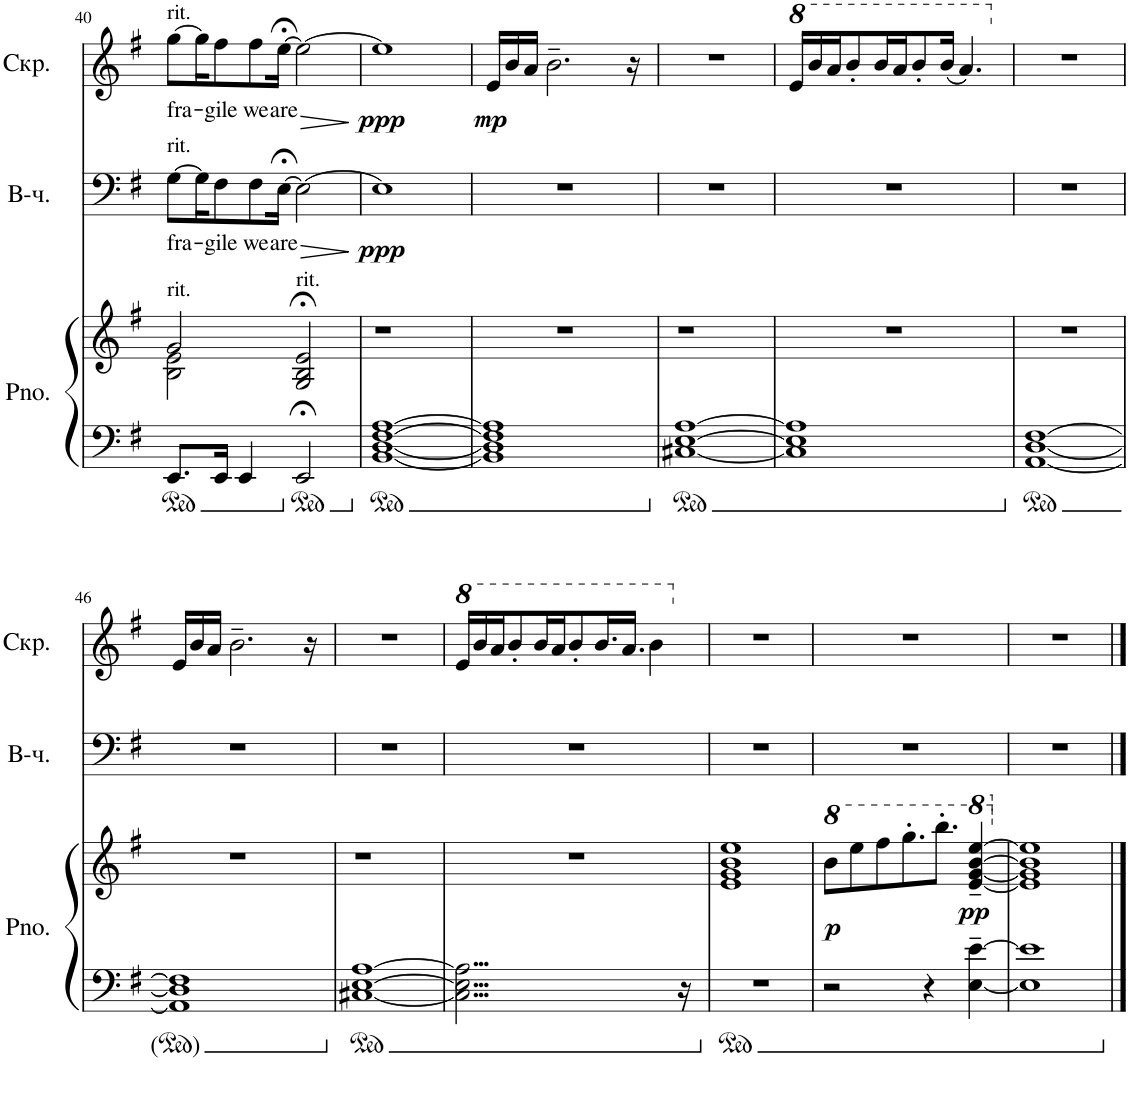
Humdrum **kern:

**kern	**kern	**dynam	**kern	**text	**dynam	**kern	**text	**dynam
*part3	*part3	*part3	*part2	*part2	*part2	*part1	*part1	*part1
*staff4	*staff3	*staff3/4	*staff2	*staff2	*staff2	*staff1	*staff1	*staff1
*I"Piano	*	*	*I"Виолончель	*	*	*I"Скрипка	*	*
*I'Pno.	*	*	*	*	*	*	*	*
!!LO:PB:g=z
*clefF4	*clefG2	*	*clefF4	*	*	*clefG2	*	*
*k[f#]	*k[f#]	*	*k[f#]	*	*	*k[f#]	*	*
*M4/4	*M4/4	*	*M4/4	*	*	*M4/4	*	*
*met(c)	*met(c)	*	*met(c)	*	*	*met(c)	*	*
=40	=40	=40	=40	=40	=40	=40	=40	=40
*	*^	*	*	*	*	*	*	*
!	!	!	!	!	!	!	!LO:TX:a:t=rit.	!	!
!	!	!	!	!LO:TX:a:t=rit.	!	!	!	!	!
!	!LO:TX:a:t=rit.	!	!	!	!	!	!	!	!
!	!	!	!	!	!LO:LY:b	!	!	!LO:LY:b	!
8.EE/L	2g/	2B\ 2e\	.	[8G\L	fra-	.	[8gg\L	fra-	.
.	.	.	.	16G\K]	.	.	16gg\K]	.	.
!	!	!	!	!	!LO:LY:b	!	!	!LO:LY:b	!
16EE/Jk	.	.	.	8F#\	-gile	.	8ff#\	-gile	.
4EE/	.	.	.	.	.	.	.	.	.
!	!	!	!	!	!LO:LY:b	!	!	!LO:LY:b	!
.	.	.	.	8F#\	we	.	8ff#\	we	.
!	!	!	!	!	!LO:LY:b	!	!	!LO:LY:b	!
.	.	.	.	[16E;<\Jk	are	.	[16ee;<\Jk	are	.
!	!LO:TX:a:t=rit.	!	!	!	!	!	!	!	!
!	!	!	!	!	!	!LO:HP:b	!	!	!LO:HP:b
2EE;</	2G/;< 2B/;< 2e/;<	2ryy	.	2E\_	.	>	2ee\_	.	>
*	*v	*v	*	*	*	*	*	*	*
.	.	.	.	.	]	.	.	]
=41	=41	=41	=41	=41	=41	=41	=41	=41
!	!	!	!	!	!LO:DY:b	!	!	!LO:DY:b
[1BB [1D [1F# [1A	1r	.	1E]	.	ppp	1ee]	.	ppp
=42	=42	=42	=42	=42	=42	=42	=42	=42
!	!	!	!	!	!	!	!	!LO:DY:b
1BB] 1D] 1F#] 1A]	1r	.	1r	.	.	16e/LL	.	mp
.	.	.	.	.	.	16b/	.	.
.	.	.	.	.	.	16a/JJ	.	.
.	.	.	.	.	.	2.b~\	.	.
.	.	.	.	.	.	16r	.	.
=43	=43	=43	=43	=43	=43	=43	=43	=43
[1C#X [1E [1A	1r	.	1r	.	.	1r	.	.
=44	=44	=44	=44	=44	=44	=44	=44	=44
*	*	*	*	*	*	*8va	*	*
1C#] 1E] 1A]	1r	.	1r	.	.	16ee/LL	.	.
.	.	.	.	.	.	16bb/	.	.
.	.	.	.	.	.	16aa/J	.	.
.	.	.	.	.	.	8bb'/	.	.
.	.	.	.	.	.	16bb/L	.	.
.	.	.	.	.	.	16aa/J	.	.
.	.	.	.	.	.	8bb'/	.	.
.	.	.	.	.	.	(16bb/Jk	.	.
.	.	.	.	.	.	4.aa/)	.	.
=45	=45	=45	=45	=45	=45	=45	=45	=45
*	*	*	*	*	*	*X8va	*	*
[1AA [1D [1F#	1r	.	1r	.	.	1r	.	.
!!LO:LB:g=z
=46	=46	=46	=46	=46	=46	=46	=46	=46
1AA] 1D] 1F#]	1r	.	1r	.	.	16e/LL	.	.
.	.	.	.	.	.	16b/	.	.
.	.	.	.	.	.	16a/JJ	.	.
.	.	.	.	.	.	2.b~\	.	.
.	.	.	.	.	.	16r	.	.
=47	=47	=47	=47	=47	=47	=47	=47	=47
[1C#X [1E [1A	1r	.	1r	.	.	1r	.	.
=48	=48	=48	=48	=48	=48	=48	=48	=48
*	*	*	*	*	*	*8va	*	*
2...C#\] 2...E\] 2...A\]	1r	.	1r	.	.	16ee/LL	.	.
.	.	.	.	.	.	16bb/	.	.
.	.	.	.	.	.	16aa/J	.	.
.	.	.	.	.	.	8bb'/	.	.
.	.	.	.	.	.	16bb/L	.	.
.	.	.	.	.	.	16aa/J	.	.
.	.	.	.	.	.	8bb'/	.	.
.	.	.	.	.	.	16.bb/L	.	.
.	.	.	.	.	.	16.aa/JJ	.	.
.	.	.	.	.	.	4bb\	.	.
16r	.	.	.	.	.	.	.	.
=49	=49	=49	=49	=49	=49	=49	=49	=49
*	*	*	*	*	*	*X8va	*	*
1r	1e 1g 1b 1ee	.	1r	.	.	1r	.	.
=50	=50	=50	=50	=50	=50	=50	=50	=50
*	*8va	*	*	*	*	*	*	*
!	!	!LO:DY:b	!	!	!	!	!	!
2r	8bb\L	p	1r	.	.	1r	.	.
.	8eee\	.	.	.	.	.	.	.
.	8fff#\	.	.	.	.	.	.	.
.	8.ggg'\	.	.	.	.	.	.	.
4r	.	.	.	.	.	.	.	.
.	8.bbb'\J	.	.	.	.	.	.	.
*	*8va	*	*	*	*	*	*	*
!	!	!LO:DY:b	!	!	!	!	!	!
[4E\~ [4e\~	[4ee/~ [4gg/~ [4bb/~ [4eee/~	pp	.	.	.	.	.	.
=51	=51	=51	=51	=51	=51	=51	=51	=51
*	*X8va	*	*	*	*	*	*	*
*	*X8va	*	*	*	*	*	*	*
1E] 1e]	1e] 1g] 1b] 1ee]	.	1r	.	.	1r	.	.
==	==	==	==	==	==	==	==	==
*-	*-	*-	*-	*-	*-	*-	*-	*-
